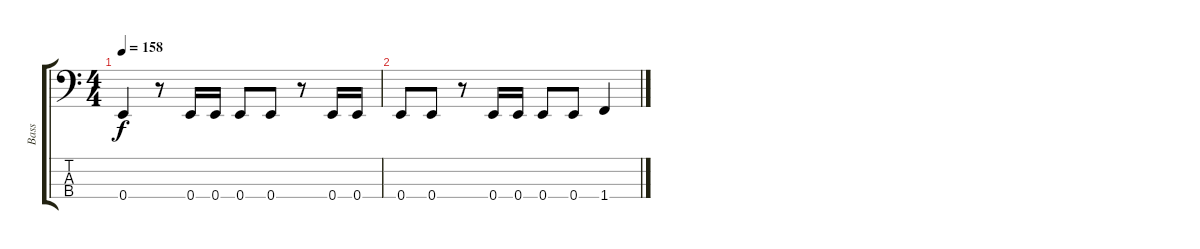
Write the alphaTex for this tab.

\track ("Bass" "Bass") {instrument electricbasspick}
\staff {score tabs}
\tuning (G2 D2 A1 E1) {hide}
\ts (4 4)
\tempo 158
\clef f4
\ks c
0.4.4{dy f} r.8 0.4.16 0.4.16 0.4.8 0.4.8 r.8 0.4.16 0.4.16 |
0.4.8 0.4.8 r.8 0.4.16 0.4.16 0.4.8 0.4.8 1.4.4
